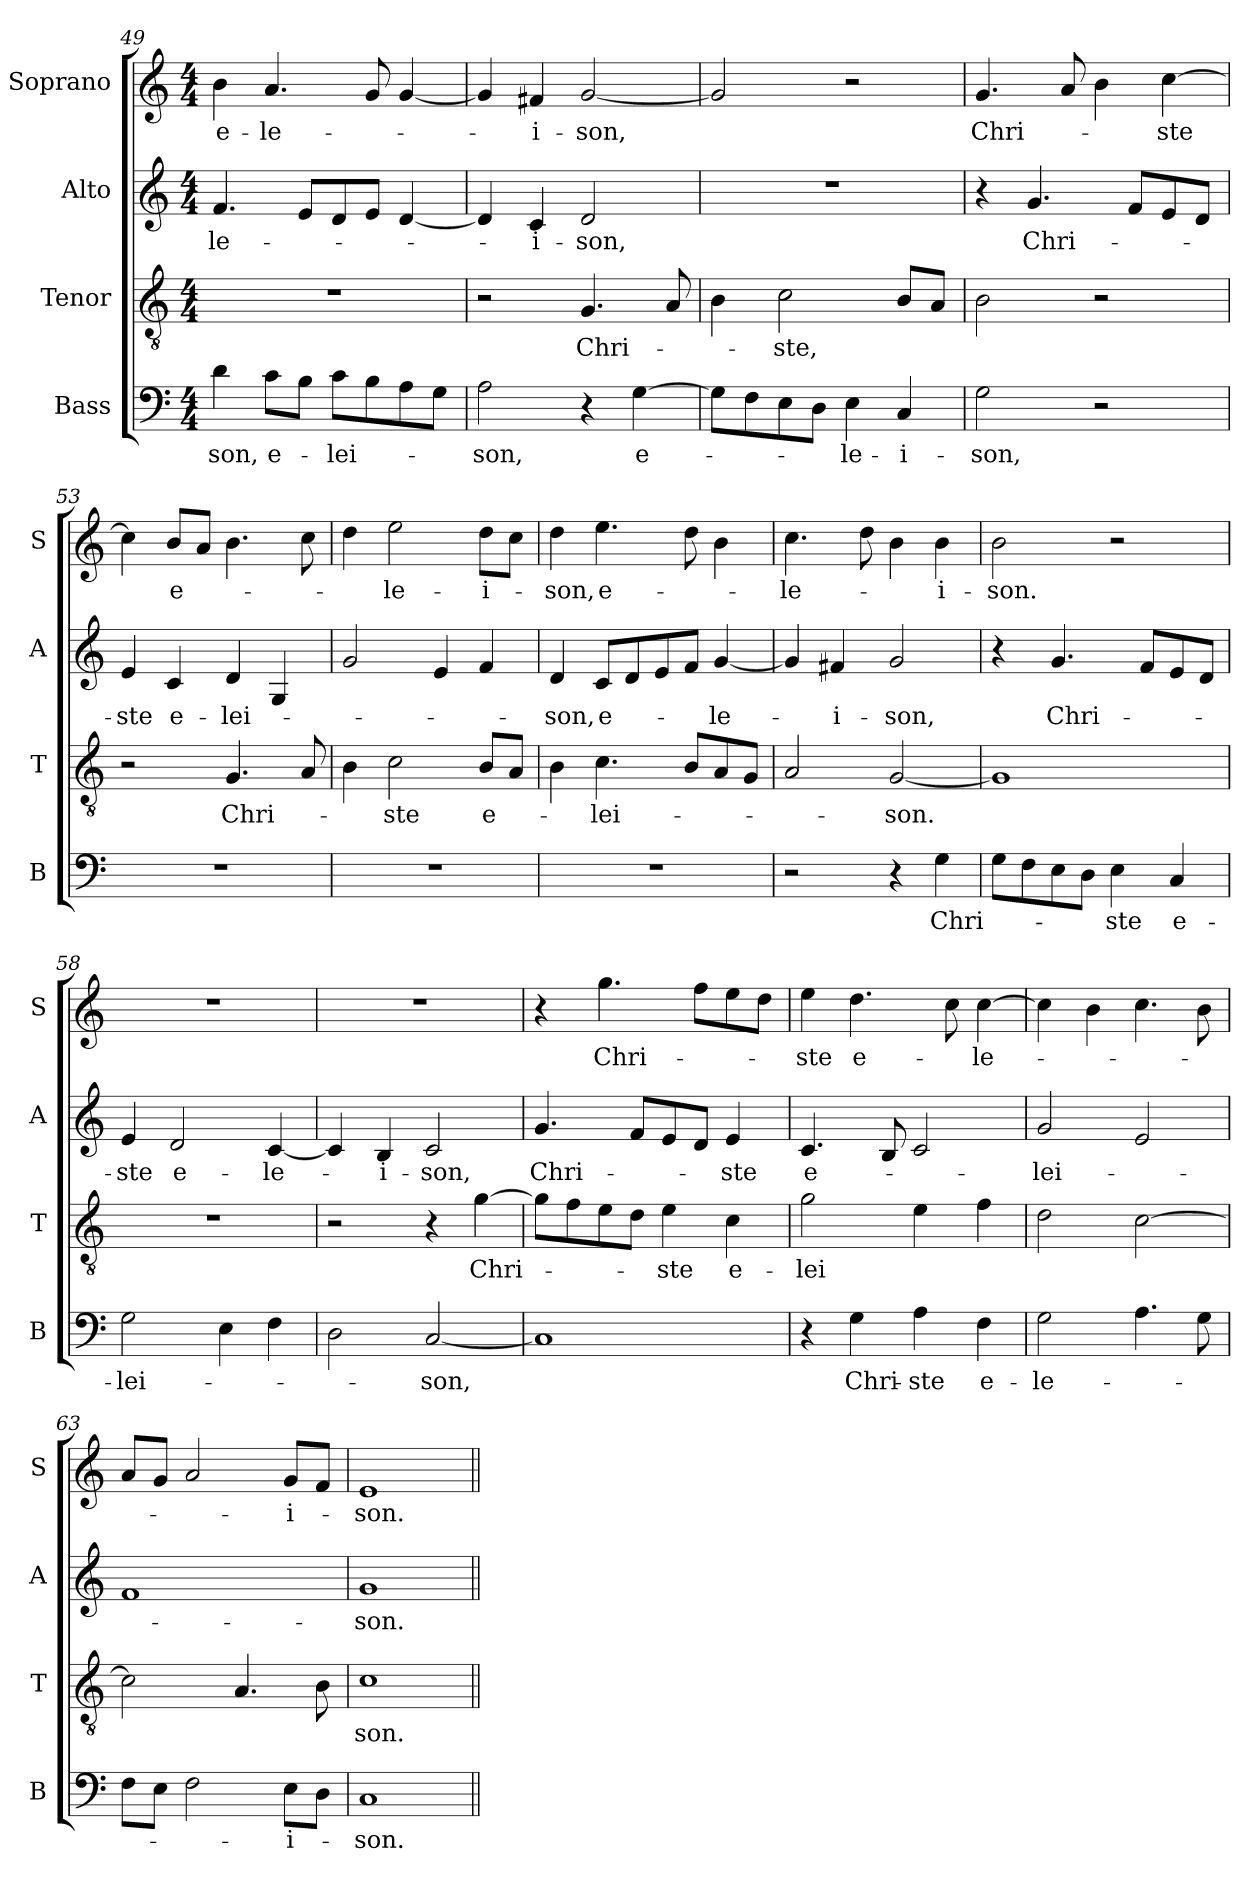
**kern	**text	**kern	**text	**kern	**text	**kern	**text
*part4	*part4	*part3	*part3	*part2	*part2	*part1	*part1
*staff4	*staff4	*staff3	*staff3	*staff2	*staff2	*staff1	*staff1
*I"Bass	*	*I"Tenor	*	*I"Alto	*	*I"Soprano	*
*I'B	*	*I'T	*	*I'A	*	*I'S	*
!!LO:PB:g=z
*clefF4	*	*clefGv2	*	*clefG2	*	*clefG2	*
*k[]	*	*k[]	*	*k[]	*	*k[]	*
*C:	*	*C:	*	*C:	*	*C:	*
*M4/4	*	*M4/4	*	*M4/4	*	*M4/4	*
=49	=49	=49	=49	=49	=49	=49	=49
4d\	-son,	1r	.	4.f/	-le-	4b\	e-
8c\L	e-	.	.	.	.	4.a/	-le-
8B\J	.	.	.	8e/L	.	.	.
8c\L	-lei-	.	.	8d/	.	.	.
8B\	.	.	.	8e/J	.	8g/	.
8A\	.	.	.	[4d/	.	[4g/	.
8G\J	.	.	.	.	.	.	.
=50	=50	=50	=50	=50	=50	=50	=50
2A\	-son,	2r	.	4d/]	.	4g/]	.
.	.	.	.	4c/	-i-	4f#X/	-i-
4r	.	4.G/	Chri-	2d/	-son,	[2g/	-son,
[4G\	e-	.	.	.	.	.	.
.	.	8A/	.	.	.	.	.
=51	=51	=51	=51	=51	=51	=51	=51
8G\L]	.	4B\	.	1r	.	2g/]	.
8F\	.	.	.	.	.	.	.
8E\	.	2c\	-ste,	.	.	.	.
8D\J	.	.	.	.	.	.	.
4E\	-le-	.	.	.	.	2r	.
4C/	-i-	8B/L	.	.	.	.	.
.	.	8A/J	.	.	.	.	.
=52	=52	=52	=52	=52	=52	=52	=52
2G\	-son,	2B\	.	4r	.	4.g/	Chri-
.	.	.	.	4.g/	Chri-	.	.
.	.	.	.	.	.	8a/	.
2r	.	2r	.	.	.	4b\	.
.	.	.	.	8f/L	.	.	.
.	.	.	.	8e/	.	[4cc\	-ste
.	.	.	.	8d/J	.	.	.
=53	=53	=53	=53	=53	=53	=53	=53
1r	.	2r	.	4e/	-ste	4cc\]	.
.	.	.	.	4c/	e-	8b/L	e-
.	.	.	.	.	.	8a/J	.
.	.	4.G/	Chri-	4d/	-lei-	4.b\	.
.	.	.	.	4G/	.	.	.
.	.	8A/	.	.	.	8cc\	.
!!LO:LB:g=z
=54	=54	=54	=54	=54	=54	=54	=54
1r	.	4B\	.	2g/	.	4dd\	.
.	.	2c\	-ste	.	.	2ee\	-le-
.	.	.	.	4e/	.	.	.
.	.	8B/L	e-	4f/	.	8dd\L	-i-
.	.	8A/J	.	.	.	8cc\J	.
=55	=55	=55	=55	=55	=55	=55	=55
1r	.	4B\	.	4d/	-son,	4dd\	-son,
.	.	4.c\	-lei-	8c/L	e-	4.ee\	e-
.	.	.	.	8d/	.	.	.
.	.	.	.	8e/	.	.	.
.	.	8B/L	.	8f/J	.	8dd\	.
.	.	8A/	.	[4g/	-le-	4b\	.
.	.	8G/J	.	.	.	.	.
=56	=56	=56	=56	=56	=56	=56	=56
2r	.	2A/	.	4g/]	.	4.cc\	-le-
.	.	.	.	4f#X/	-i-	.	.
.	.	.	.	.	.	8dd\	.
4r	.	[2G/	-son.	2g/	-son,	4b\	.
4G\	Chri-	.	.	.	.	4b\	-i-
=57	=57	=57	=57	=57	=57	=57	=57
8G\L	.	1G]	.	4r	.	2b\	-son.
8F\	.	.	.	.	.	.	.
8E\	.	.	.	4.g/	Chri-	.	.
8D\J	.	.	.	.	.	.	.
4E\	-ste	.	.	.	.	2r	.
.	.	.	.	8f/L	.	.	.
4C/	e-	.	.	8e/	.	.	.
.	.	.	.	8d/J	.	.	.
=58	=58	=58	=58	=58	=58	=58	=58
2G\	-lei-	1r	.	4e/	-ste	1r	.
.	.	.	.	2d/	e-	.	.
4E\	.	.	.	.	.	.	.
4F\	.	.	.	[4c/	-le-	.	.
=59	=59	=59	=59	=59	=59	=59	=59
2D\	.	2r	.	4c/]	.	1r	.
.	.	.	.	4B/	-i-	.	.
[2C/	-son,	4r	.	2c/	-son,	.	.
.	.	[4g\	Chri-	.	.	.	.
!!LO:PB:g=z
=60	=60	=60	=60	=60	=60	=60	=60
1C]	.	8g\L]	.	4.g/	Chri-	4r	.
.	.	8f\	.	.	.	.	.
.	.	8e\	.	.	.	4.gg\	Chri-
.	.	8d\J	.	8f/L	.	.	.
.	.	4e\	-ste	8e/	.	.	.
.	.	.	.	8d/J	.	8ff\L	.
.	.	4c\	e-	4e/	-ste	8ee\	.
.	.	.	.	.	.	8dd\J	.
=61	=61	=61	=61	=61	=61	=61	=61
4r	.	2g\	-lei	4.c/	e-	4ee\	-ste
4G\	Chri-	.	.	.	.	4.dd\	e-
.	.	.	.	8B/	.	.	.
4A\	-ste	4e\	.	2c/	.	.	.
.	.	.	.	.	.	8cc\	.
4F\	e-	4f\	.	.	.	[4cc\	-le-
=62	=62	=62	=62	=62	=62	=62	=62
2G\	-le-	2d\	.	2g/	-lei-	4cc\]	.
.	.	.	.	.	.	4b\	.
4.A\	.	[2c\	.	2e/	.	4.cc\	.
8G\	.	.	.	.	.	8b\	.
=63	=63	=63	=63	=63	=63	=63	=63
8F\L	.	2c\]	.	1f	.	8a/L	.
8E\J	.	.	.	.	.	8g/J	.
2F\	.	.	.	.	.	2a/	.
.	.	4.A/	.	.	.	.	.
8E\L	-i-	.	.	.	.	8g/L	-i-
8D\J	.	8B\	.	.	.	8f/J	.
=64	=64	=64	=64	=64	=64	=64	=64
1C	-son.	1c	son.	1g	-son.	1e	-son.
=||	=||	=||	=||	=||	=||	=||	=||
*-	*-	*-	*-	*-	*-	*-	*-
